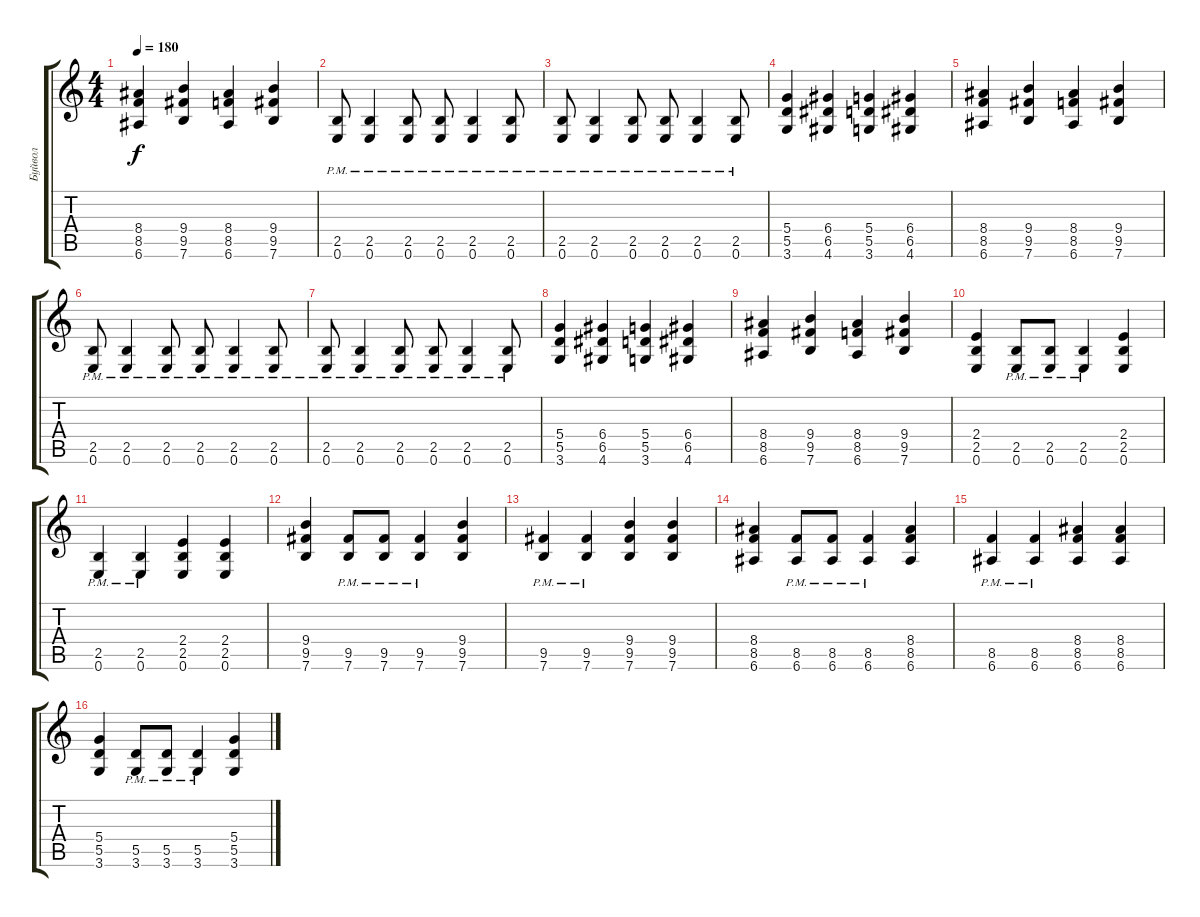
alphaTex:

\track ("Буйвол" "Буйвол") {instrument distortionguitar}
\staff {score tabs}
\tuning (E4 B3 G3 D3 A2 E2) {hide}
\ts (4 4)
\tempo 180
\clef g2
\ks c
(8.4 8.5 6.6).4{dy f} (9.4 9.5 7.6).4 (8.4 8.5 6.6).4 (9.4 9.5 7.6).4 |
(2.5{pm} 0.6{pm}).8 (2.5{pm} 0.6{pm}).4 (2.5{pm} 0.6).8 (2.5{pm} 0.6).8 (2.5{pm} 0.6).4 (2.5{pm} 0.6).8 |
(2.5{pm} 0.6{pm}).8 (2.5{pm} 0.6{pm}).4 (2.5{pm} 0.6).8 (2.5{pm} 0.6).8 (2.5{pm} 0.6).4 (2.5{pm} 0.6).8 |
(5.4 5.5 3.6).4 (6.4 6.5 4.6).4 (5.4 5.5 3.6).4 (6.4 6.5 4.6).4 |
(8.4 8.5 6.6).4 (9.4 9.5 7.6).4 (8.4 8.5 6.6).4 (9.4 9.5 7.6).4 |
(2.5{pm} 0.6{pm}).8 (2.5{pm} 0.6{pm}).4 (2.5{pm} 0.6).8 (2.5{pm} 0.6).8 (2.5{pm} 0.6).4 (2.5{pm} 0.6).8 |
(2.5{pm} 0.6{pm}).8 (2.5{pm} 0.6{pm}).4 (2.5{pm} 0.6).8 (2.5{pm} 0.6).8 (2.5{pm} 0.6).4 (2.5{pm} 0.6).8 |
(5.4 5.5 3.6).4 (6.4 6.5 4.6).4 (5.4 5.5 3.6).4 (6.4 6.5 4.6).4 |
(8.4 8.5 6.6).4 (9.4 9.5 7.6).4 (8.4 8.5 6.6).4 (9.4 9.5 7.6).4 |
(2.4 2.5 0.6).4 (2.5{pm} 0.6{pm}).8 (2.5{pm} 0.6{pm}).8 (2.5{pm} 0.6{pm}).4 (2.4 2.5 0.6).4 |
(2.5{pm} 0.6{pm}).4 (2.5{pm} 0.6{pm}).4 (2.4 2.5 0.6).4 (2.4 2.5 0.6).4 |
(9.4 9.5 7.6).4 (9.5{pm} 7.6{pm}).8 (9.5{pm} 7.6{pm}).8 (9.5{pm} 7.6{pm}).4 (9.4 9.5 7.6).4 |
(9.5{pm} 7.6{pm}).4 (9.5{pm} 7.6{pm}).4 (9.4 9.5 7.6).4 (9.4 9.5 7.6).4 |
(8.4 8.5 6.6).4 (8.5{pm} 6.6{pm}).8 (8.5{pm} 6.6{pm}).8 (8.5{pm} 6.6{pm}).4 (8.4 8.5 6.6).4 |
(8.5{pm} 6.6{pm}).4 (8.5{pm} 6.6{pm}).4 (8.4 8.5 6.6).4 (8.4 8.5 6.6).4 |
(5.4 5.5 3.6).4 (5.5{pm} 3.6{pm}).8 (5.5{pm} 3.6{pm}).8 (5.5{pm} 3.6{pm}).4 (5.4 5.5 3.6).4
